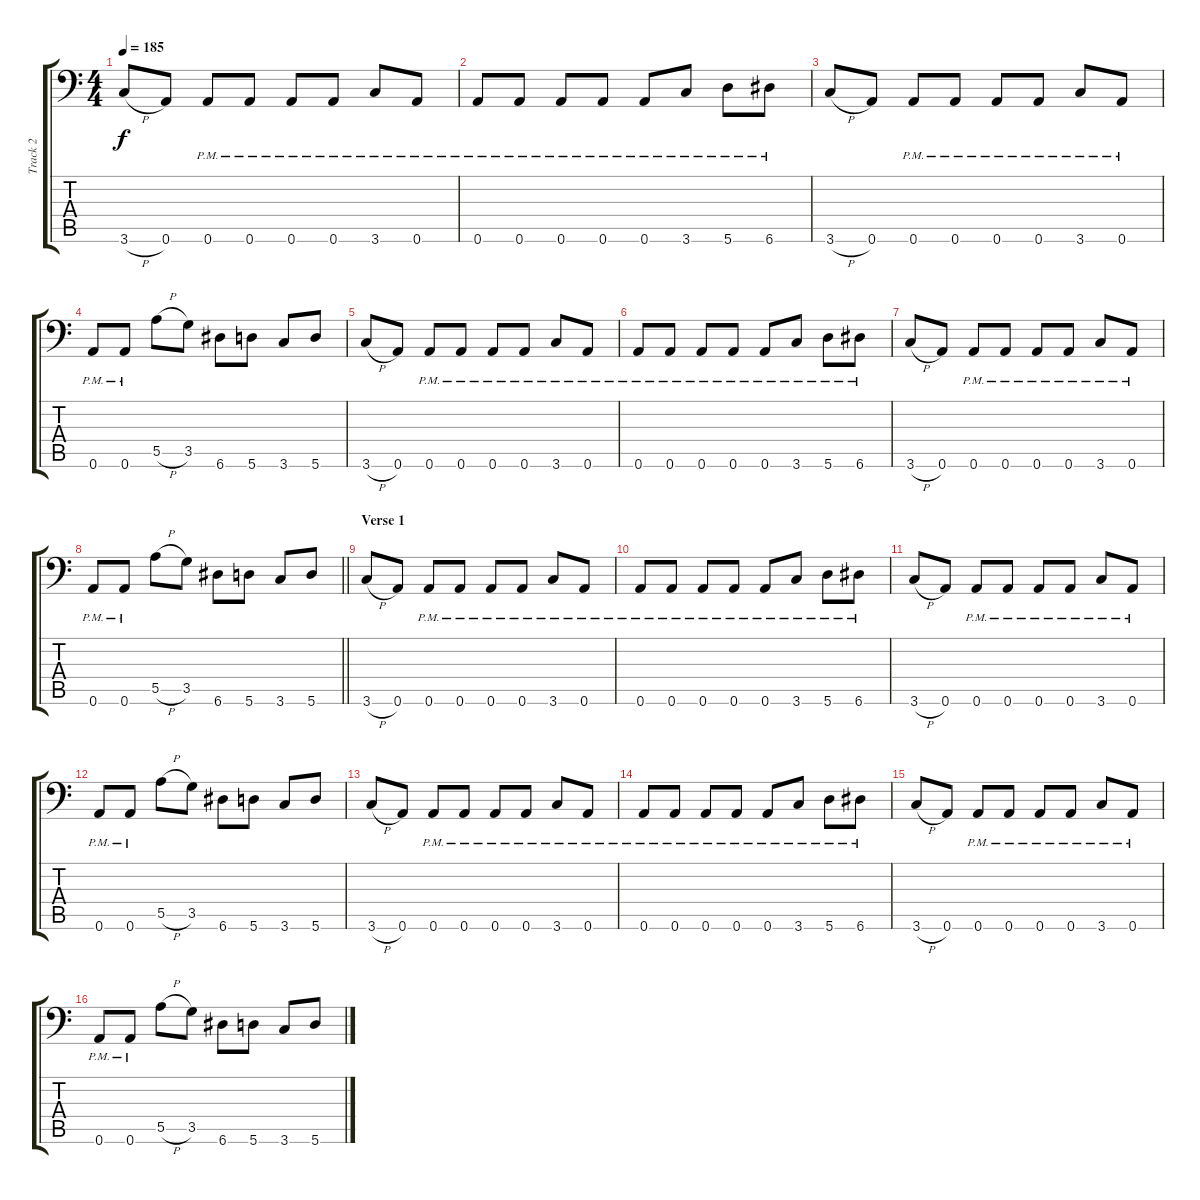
\track ("Track 2" "Track 2") {instrument overdrivenguitar}
\staff {score tabs}
\tuning (B3 Gb3 D3 A2 E2 A1) {hide}
\ts (4 4)
\tempo 185
\clef f4
\ks c
3.6{h}.8{dy f} 0.6.8 0.6{pm}.8 0.6{pm}.8 0.6{pm}.8 0.6{pm}.8 3.6{pm}.8 0.6{pm}.8 |
0.6{pm}.8 0.6{pm}.8 0.6{pm}.8 0.6{pm}.8 0.6{pm}.8 3.6{pm}.8 5.6{pm}.8 6.6{pm}.8 |
3.6{h}.8 0.6.8 0.6{pm}.8 0.6{pm}.8 0.6{pm}.8 0.6{pm}.8 3.6{pm}.8 0.6{pm}.8 |
0.6{pm}.8 0.6{pm}.8 5.5{h}.8 3.5.8 6.6.8 5.6.8 3.6.8 5.6.8 |
3.6{h}.8 0.6.8 0.6{pm}.8 0.6{pm}.8 0.6{pm}.8 0.6{pm}.8 3.6{pm}.8 0.6{pm}.8 |
0.6{pm}.8 0.6{pm}.8 0.6{pm}.8 0.6{pm}.8 0.6{pm}.8 3.6{pm}.8 5.6{pm}.8 6.6{pm}.8 |
3.6{h}.8 0.6.8 0.6{pm}.8 0.6{pm}.8 0.6{pm}.8 0.6{pm}.8 3.6{pm}.8 0.6{pm}.8 |
\barLineRight lightlight
0.6{pm}.8 0.6{pm}.8 5.5{h}.8 3.5.8 6.6.8 5.6.8 3.6.8 5.6.8 |
\section ("" "Verse 1")
3.6{h}.8 0.6.8 0.6{pm}.8 0.6{pm}.8 0.6{pm}.8 0.6{pm}.8 3.6{pm}.8 0.6{pm}.8 |
0.6{pm}.8 0.6{pm}.8 0.6{pm}.8 0.6{pm}.8 0.6{pm}.8 3.6{pm}.8 5.6{pm}.8 6.6{pm}.8 |
3.6{h}.8 0.6.8 0.6{pm}.8 0.6{pm}.8 0.6{pm}.8 0.6{pm}.8 3.6{pm}.8 0.6{pm}.8 |
0.6{pm}.8 0.6{pm}.8 5.5{h}.8 3.5.8 6.6.8 5.6.8 3.6.8 5.6.8 |
3.6{h}.8 0.6.8 0.6{pm}.8 0.6{pm}.8 0.6{pm}.8 0.6{pm}.8 3.6{pm}.8 0.6{pm}.8 |
0.6{pm}.8 0.6{pm}.8 0.6{pm}.8 0.6{pm}.8 0.6{pm}.8 3.6{pm}.8 5.6{pm}.8 6.6{pm}.8 |
3.6{h}.8 0.6.8 0.6{pm}.8 0.6{pm}.8 0.6{pm}.8 0.6{pm}.8 3.6{pm}.8 0.6{pm}.8 |
0.6{pm}.8 0.6{pm}.8 5.5{h}.8 3.5.8 6.6.8 5.6.8 3.6.8 5.6.8
